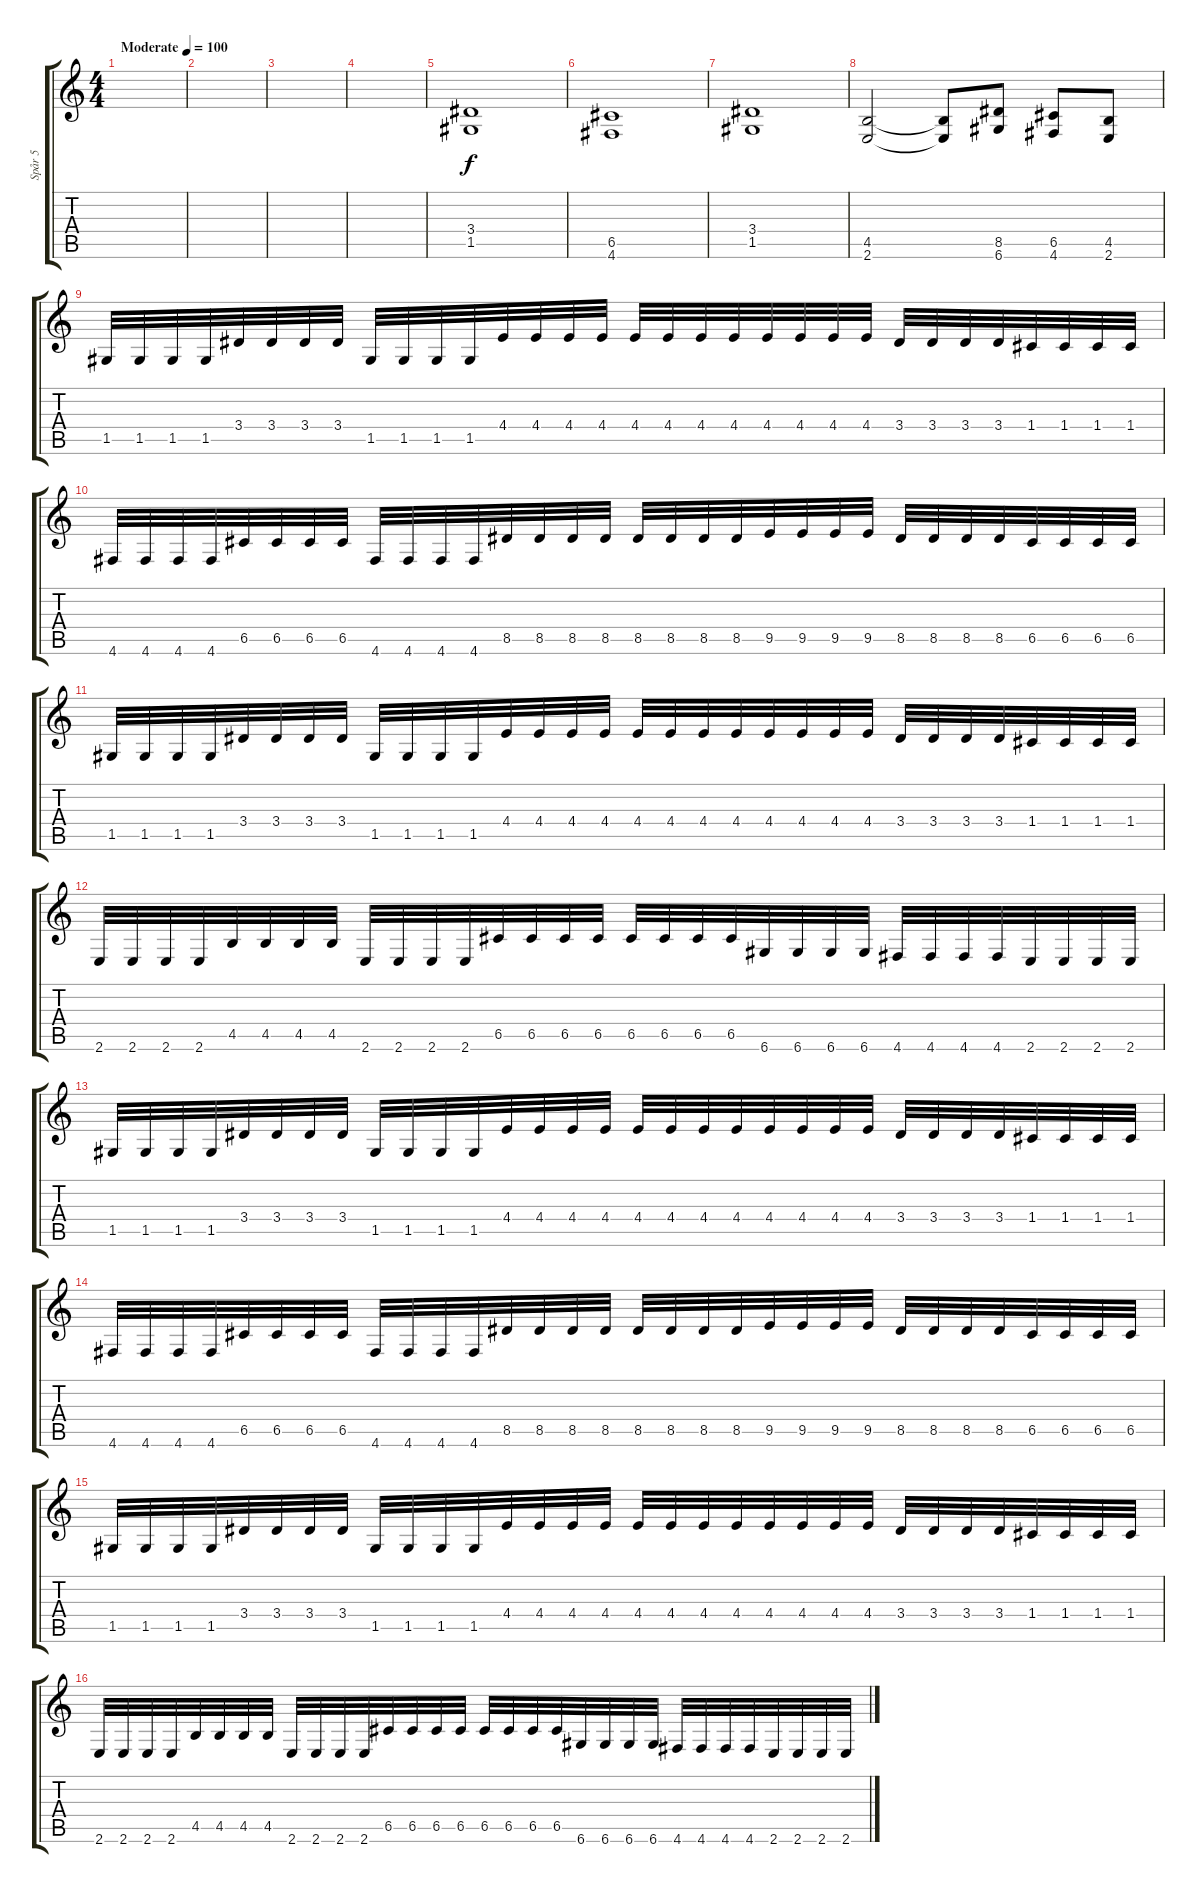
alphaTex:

\track ("Spår 5" "Spår 5") {solo instrument distortionguitar}
\staff {score tabs}
\tuning (D4 A3 F3 C3 G2 D2) {hide}
\ts (4 4)
\tempo (100 "Moderate")
\clef g2
\ks c
|
|
|
|
(3.4 1.5).1 |
(6.5 4.6).1 |
(3.4 1.5).1 |
(4.5 2.6).2 (4.5{t} 2.6{t}).8 (8.5 6.6).8 (6.5 4.6).8 (4.5 2.6).8 |
1.5.32 1.5.32 1.5.32 1.5.32 3.4.32 3.4.32 3.4.32 3.4.32 1.5.32 1.5.32 1.5.32 1.5.32 4.4.32 4.4.32 4.4.32 4.4.32 4.4.32 4.4.32 4.4.32 4.4.32 4.4.32 4.4.32 4.4.32 4.4.32 3.4.32 3.4.32 3.4.32 3.4.32 1.4.32 1.4.32 1.4.32 1.4.32 |
4.6.32 4.6.32 4.6.32 4.6.32 6.5.32 6.5.32 6.5.32 6.5.32 4.6.32 4.6.32 4.6.32 4.6.32 8.5.32 8.5.32 8.5.32 8.5.32 8.5.32 8.5.32 8.5.32 8.5.32 9.5.32 9.5.32 9.5.32 9.5.32 8.5.32 8.5.32 8.5.32 8.5.32 6.5.32 6.5.32 6.5.32 6.5.32 |
1.5.32 1.5.32 1.5.32 1.5.32 3.4.32 3.4.32 3.4.32 3.4.32 1.5.32 1.5.32 1.5.32 1.5.32 4.4.32 4.4.32 4.4.32 4.4.32 4.4.32 4.4.32 4.4.32 4.4.32 4.4.32 4.4.32 4.4.32 4.4.32 3.4.32 3.4.32 3.4.32 3.4.32 1.4.32 1.4.32 1.4.32 1.4.32 |
2.6.32 2.6.32 2.6.32 2.6.32 4.5.32 4.5.32 4.5.32 4.5.32 2.6.32 2.6.32 2.6.32 2.6.32 6.5.32 6.5.32 6.5.32 6.5.32 6.5.32 6.5.32 6.5.32 6.5.32 6.6.32 6.6.32 6.6.32 6.6.32 4.6.32 4.6.32 4.6.32 4.6.32 2.6.32 2.6.32 2.6.32 2.6.32 |
1.5.32 1.5.32 1.5.32 1.5.32 3.4.32 3.4.32 3.4.32 3.4.32 1.5.32 1.5.32 1.5.32 1.5.32 4.4.32 4.4.32 4.4.32 4.4.32 4.4.32 4.4.32 4.4.32 4.4.32 4.4.32 4.4.32 4.4.32 4.4.32 3.4.32 3.4.32 3.4.32 3.4.32 1.4.32 1.4.32 1.4.32 1.4.32 |
4.6.32 4.6.32 4.6.32 4.6.32 6.5.32 6.5.32 6.5.32 6.5.32 4.6.32 4.6.32 4.6.32 4.6.32 8.5.32 8.5.32 8.5.32 8.5.32 8.5.32 8.5.32 8.5.32 8.5.32 9.5.32 9.5.32 9.5.32 9.5.32 8.5.32 8.5.32 8.5.32 8.5.32 6.5.32 6.5.32 6.5.32 6.5.32 |
1.5.32 1.5.32 1.5.32 1.5.32 3.4.32 3.4.32 3.4.32 3.4.32 1.5.32 1.5.32 1.5.32 1.5.32 4.4.32 4.4.32 4.4.32 4.4.32 4.4.32 4.4.32 4.4.32 4.4.32 4.4.32 4.4.32 4.4.32 4.4.32 3.4.32 3.4.32 3.4.32 3.4.32 1.4.32 1.4.32 1.4.32 1.4.32 |
2.6.32 2.6.32 2.6.32 2.6.32 4.5.32 4.5.32 4.5.32 4.5.32 2.6.32 2.6.32 2.6.32 2.6.32 6.5.32 6.5.32 6.5.32 6.5.32 6.5.32 6.5.32 6.5.32 6.5.32 6.6.32 6.6.32 6.6.32 6.6.32 4.6.32 4.6.32 4.6.32 4.6.32 2.6.32 2.6.32 2.6.32 2.6.32
